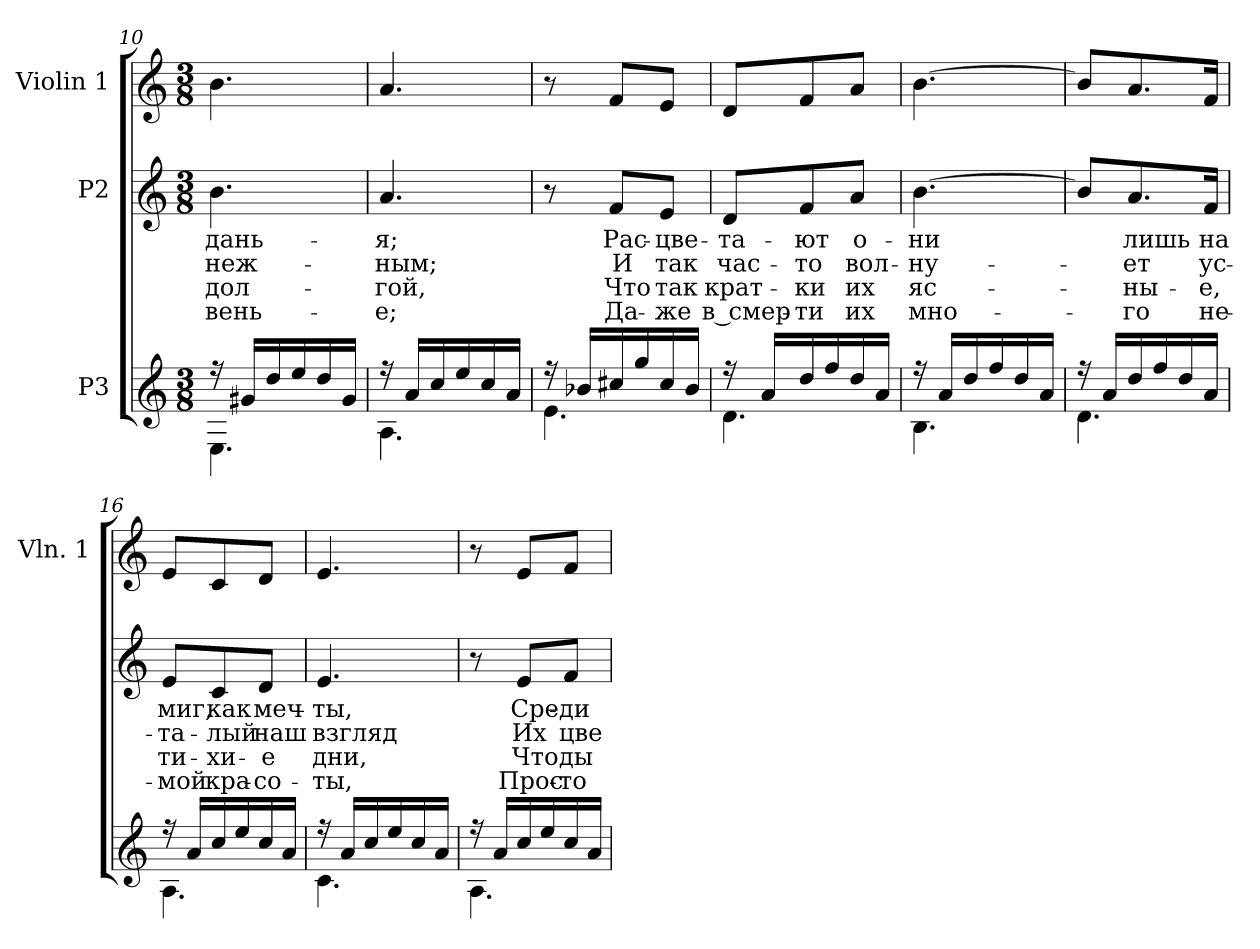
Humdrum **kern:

**kern	**kern	**text	**text	**text	**text	**kern
*part3	*part2	*part2	*part2	*part2	*part2	*part1
*staff3	*staff2	*staff2	*staff2	*staff2	*staff2	*staff1
*I"P3	*I"P2	*	*	*	*	*I"Violin 1
*	*	*	*	*	*	*I'Vln. 1
*clefG2	*clefG2	*	*	*	*	*clefG2
*ITrd7c12	*	*	*	*	*	*
*k[]	*k[]	*	*	*	*	*k[]
*C:	*C:	*	*	*	*	*C:
*M3/8	*M3/8	*	*	*	*	*M3/8
=10	=10	=10	=10	=10	=10	=10
*^	*	*	*	*	*	*
!	!	!	!LO:LY:b:color=#000000	!LO:LY:b:color=#000000	!LO:LY:b:color=#000000	!LO:LY:b:color=#000000	!
16r	4.EEi\	4.bi\	-дань-	неж-	-дол-	-вень-	4.bi\
16G#Xi/LL	.	.	.	.	.	.	.
16di/	.	.	.	.	.	.	.
16ei/	.	.	.	.	.	.	.
16di/	.	.	.	.	.	.	.
16G#i/JJ	.	.	.	.	.	.	.
=11	=11	=11	=11	=11	=11	=11	=11
!	!	!	!LO:LY:b:color=#000000	!LO:LY:b:color=#000000	!LO:LY:b:color=#000000	!LO:LY:b:color=#000000	!
16r	4.AAi\	4.ai/	-я;	-ным;	-гой,	-е;	4.ai/
16Ai/LL	.	.	.	.	.	.	.
16ci/	.	.	.	.	.	.	.
16ei/	.	.	.	.	.	.	.
16ci/	.	.	.	.	.	.	.
16Ai/JJ	.	.	.	.	.	.	.
=12	=12	=12	=12	=12	=12	=12	=12
16r	4.Ei\	8r	.	.	.	.	8r
16B-Xi/LL	.	.	.	.	.	.	.
!	!	!	!LO:LY:b:color=#000000	!LO:LY:b:color=#000000	!LO:LY:b:color=#000000	!LO:LY:b:color=#000000	!
16c#Xi/	.	8fi/L	Рас-	И	Что	Да-	8fi/L
16gi/	.	.	.	.	.	.	.
!	!	!	!LO:LY:b:color=#000000	!LO:LY:b:color=#000000	!LO:LY:b:color=#000000	!LO:LY:b:color=#000000	!
16c#i/	.	8ei/J	-цве-	так	так	-же	8ei/J
16B-i/JJ	.	.	.	.	.	.	.
!!LO:LB:g=z
=13	=13	=13	=13	=13	=13	=13	=13
!	!	!	!LO:LY:b:color=#000000	!LO:LY:b:color=#000000	!LO:LY:b:color=#000000	!LO:LY:b:color=#000000	!
16r	4.Di\	8di/L	-та-	час-	крат-	в смер-	8di/L
16Ai/LL	.	.	.	.	.	.	.
!	!	!	!LO:LY:b:color=#000000	!LO:LY:b:color=#000000	!LO:LY:b:color=#000000	!LO:LY:b:color=#000000	!
16di/	.	8fi/	-ют	-то	-ки	-ти	8fi/
16fi/	.	.	.	.	.	.	.
!	!	!	!LO:LY:b:color=#000000	!LO:LY:b:color=#000000	!LO:LY:b:color=#000000	!LO:LY:b:color=#000000	!
16di/	.	8ai/J	о-	вол-	их	их	8ai/J
16Ai/JJ	.	.	.	.	.	.	.
=14	=14	=14	=14	=14	=14	=14	=14
!	!	!	!LO:LY:b:color=#000000	!LO:LY:b:color=#000000	!LO:LY:b:color=#000000	!LO:LY:b:color=#000000	!
16r	4.BBi\	[>4.bi\	-ни	-ну-	яс-	мно-	[>4.bi\
16Ai/LL	.	.	.	.	.	.	.
16di/	.	.	.	.	.	.	.
16fi/	.	.	.	.	.	.	.
16di/	.	.	.	.	.	.	.
16Ai/JJ	.	.	.	.	.	.	.
=15	=15	=15	=15	=15	=15	=15	=15
16r	4.Di\	8bi/L]	.	.	.	.	8bi/L]
16Ai/LL	.	.	.	.	.	.	.
!	!	!	!LO:LY:b:color=#000000	!LO:LY:b:color=#000000	!LO:LY:b:color=#000000	!LO:LY:b:color=#000000	!
16di/	.	8.ai/	лишь	-ет	-ны-	-го	8.ai/
16fi/	.	.	.	.	.	.	.
16di/	.	.	.	.	.	.	.
!	!	!	!LO:LY:b:color=#000000	!LO:LY:b:color=#000000	!LO:LY:b:color=#000000	!LO:LY:b:color=#000000	!
16Ai/JJ	.	16fi/Jk	на	ус-	-е,	не-	16fi/Jk
=16	=16	=16	=16	=16	=16	=16	=16
!	!	!	!LO:LY:b:color=#000000	!LO:LY:b:color=#000000	!LO:LY:b:color=#000000	!LO:LY:b:color=#000000	!
16r	4.AAi\	8ei/L	миг,	-та-	ти-	-мой	8ei/L
16Ai/LL	.	.	.	.	.	.	.
!	!	!	!LO:LY:b:color=#000000	!LO:LY:b:color=#000000	!LO:LY:b:color=#000000	!LO:LY:b:color=#000000	!
16ci/	.	8ci/	как	-лый	-хи-	кра-	8ci/
16ei/	.	.	.	.	.	.	.
!	!	!	!LO:LY:b:color=#000000	!LO:LY:b:color=#000000	!LO:LY:b:color=#000000	!LO:LY:b:color=#000000	!
16ci/	.	8di/J	меч-	наш	-е	-со-	8di/J
16Ai/JJ	.	.	.	.	.	.	.
=17	=17	=17	=17	=17	=17	=17	=17
!	!	!	!LO:LY:b:color=#000000	!LO:LY:b:color=#000000	!LO:LY:b:color=#000000	!LO:LY:b:color=#000000	!
16r	4.Ci\	4.ei/	-ты,	взгляд	дни,	-ты,	4.ei/
16Ai/LL	.	.	.	.	.	.	.
16ci/	.	.	.	.	.	.	.
16ei/	.	.	.	.	.	.	.
16ci/	.	.	.	.	.	.	.
16Ai/JJ	.	.	.	.	.	.	.
=18	=18	=18	=18	=18	=18	=18	=18
16r	4.AAi\	8r	.	.	.	.	8r
16Ai/LL	.	.	.	.	.	.	.
!	!	!	!LO:LY:b:color=#000000	!LO:LY:b:color=#000000	!LO:LY:b:color=#000000	!LO:LY:b:color=#000000	!
16ci/	.	8ei/L	Сре-	Их	Что	Прос-	8ei/L
16ei/	.	.	.	.	.	.	.
!	!	!	!LO:LY:b:color=#000000	!LO:LY:b:color=#000000	!LO:LY:b:color=#000000	!LO:LY:b:color=#000000	!
16ci/	.	8fi/J	-ди	цве-	ды-	-то-	8fi/J
16Ai/JJ	.	.	.	.	.	.	.
*v	*v	*	*	*	*	*	*
=	=	=	=	=	=	=
*-	*-	*-	*-	*-	*-	*-
